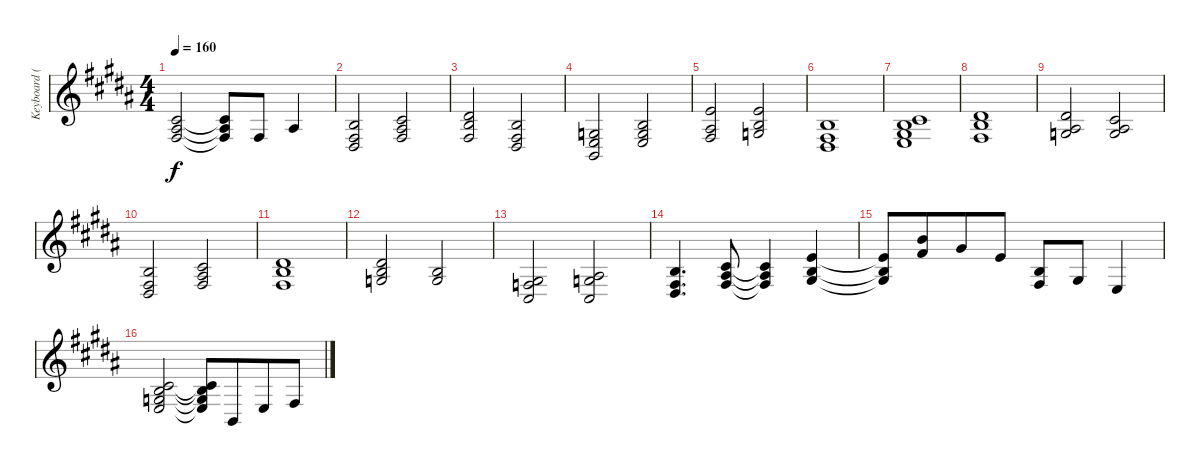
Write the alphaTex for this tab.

\track ("Keyboard (L)" "Keyboard (") {instrument acousticgrandpiano}
\staff {score}
\tuning (E4 B3 G3 D3 A2 E2 B1) {hide}
\ts (4 4)
\tempo 160
\clef g2
\ks b
(2.2 3.3 4.4).2{dy f} (2.2{t} 3.3{t} 4.4{t}).8 4.4.8 3.3.4 |
(0.2 1.4 9.5).2 (2.2 3.3 4.4).2 |
(0.2 8.3 9.5).2 (0.2 4.4 6.5).2 |
(0.3 2.4 7.6).2 (0.3 2.4 14.5).2 |
(0.1 3.3 4.4).2 (0.1 0.2 0.3).2 |
(0.2 4.4 6.5).1 |
(0.2 1.3 2.4 16.5).1 |
(0.2 8.3 4.4).1 |
(4.2 0.3 8.4).2 (2.2 0.3 8.4).2 |
(0.2 1.4 9.5).2 (2.2 4.4 13.5).2 |
(0.2 13.4 9.5).1 |
(0.2 0.3 13.4).2 (0.2 0.3).2 |
(1.3 3.4 4.5).2 (0.3 8.4 9.6).2 |
(0.2 1.4 9.5).4{d} (2.2 3.3 4.4).8 (2.2{t} 3.3{t} 4.4{t}).4 (0.1 0.2 1.3).4 |
(0.1{t} 0.2{t} 1.3{t}).8 (2.1 12.2).8{beam merge} 13.3.8 0.1.8 (0.2 4.4).8 1.3.8 2.4.4 |
(2.2 0.3 2.4 14.5).2 (2.2{t} 0.3{t} 2.4{t} 14.5{t}).8{beam Up} 2.5.8{beam Up beam merge} 2.4.8{beam Up} 9.5.8{beam Up}
